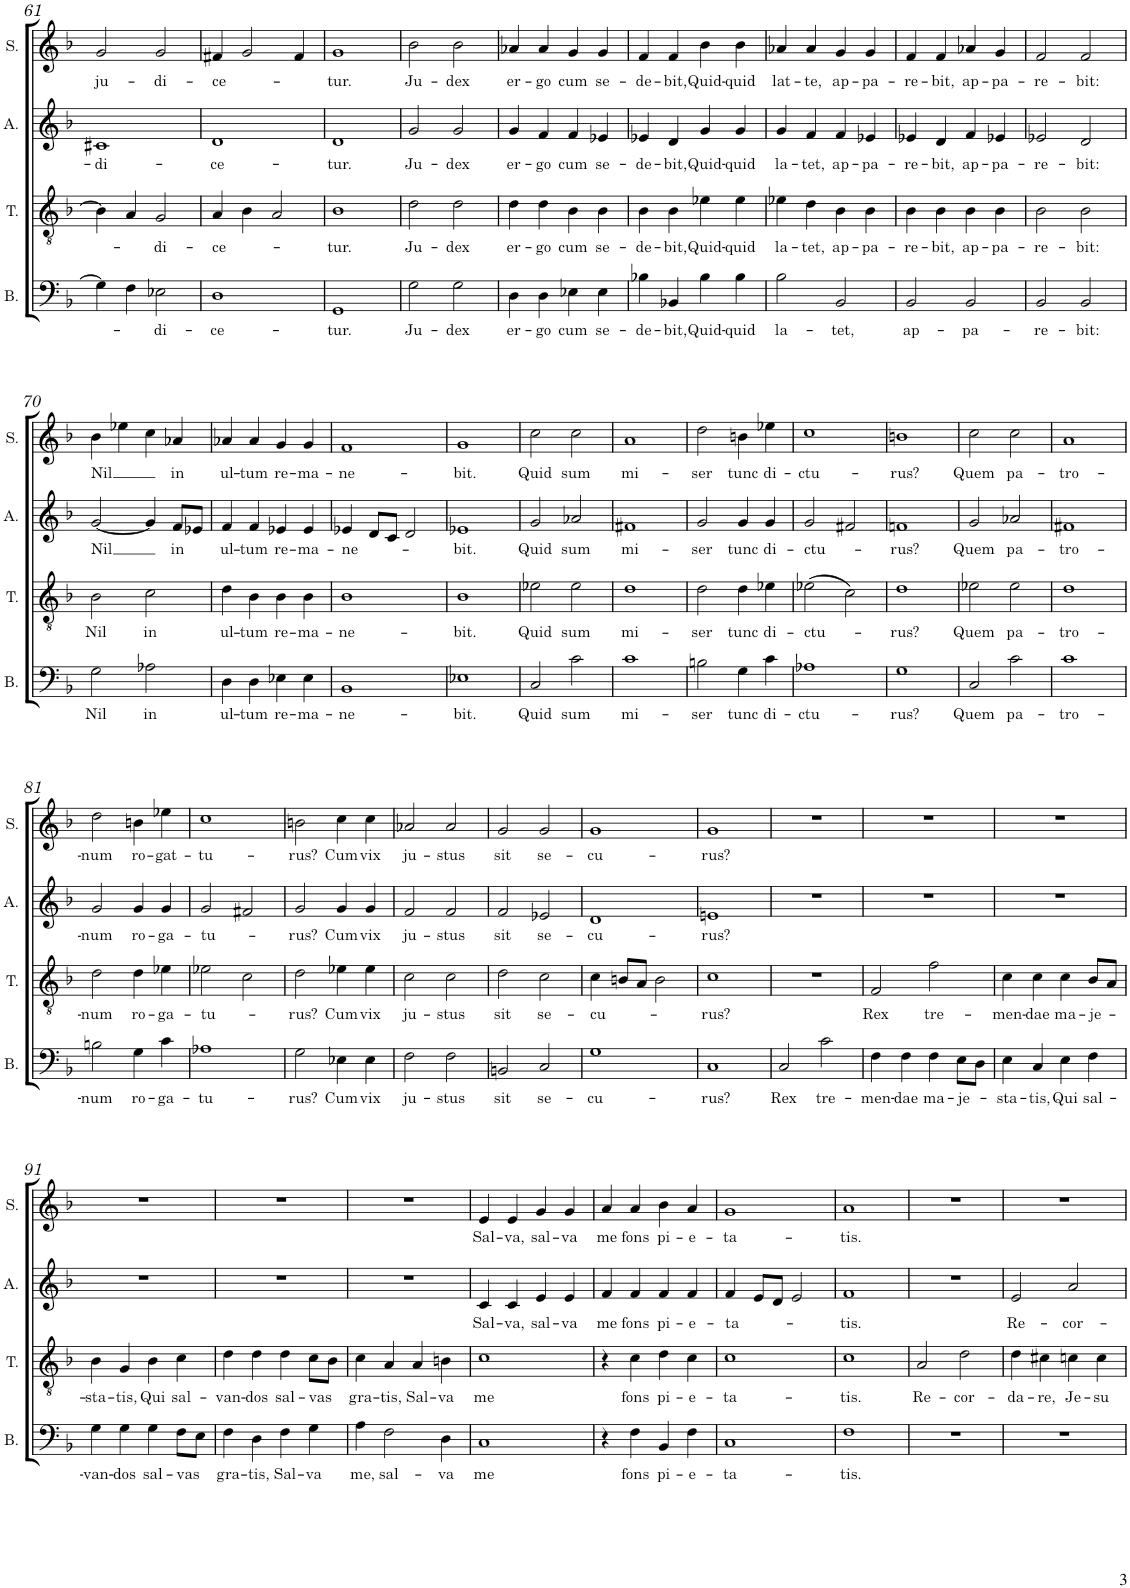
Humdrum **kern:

**kern	**text	**kern	**text	**kern	**text	**kern	**text
*part4	*part4	*part3	*part3	*part2	*part2	*part1	*part1
*staff4	*staff4	*staff3	*staff3	*staff2	*staff2	*staff1	*staff1
*I"Bass	*	*I"Tenor	*	*I"Alt	*	*I"Sopran	*
*I'B.	*	*I'T.	*	*I'A.	*	*I'S.	*
!!LO:PB:g=z
*clefF4	*	*clefGv2	*	*clefG2	*	*clefG2	*
*k[b-]	*	*k[b-]	*	*k[b-]	*	*k[b-]	*
*M2/2	*	*M2/2	*	*M2/2	*	*M2/2	*
*met(c|)	*	*met(c|)	*	*met(c|)	*	*met(c|)	*
=61	=61	=61	=61	=61	=61	=61	=61
!	!	!	!	!	!LO:LY:b	!	!LO:LY:b
4G\]	.	4B-\]	.	1c#X	-di-	2g/	ju-
4F\	.	4A/	.	.	.	.	.
!	!LO:LY:b	!	!LO:LY:b	!	!	!	!LO:LY:b
2E-X\	-di-	2G/	-di-	.	.	2g/	-di-
=62	=62	=62	=62	=62	=62	=62	=62
!	!LO:LY:b	!	!LO:LY:b	!	!LO:LY:b	!	!LO:LY:b
1D	-ce-	4A/	-ce-	1d	-ce-	4f#X/	-ce-
.	.	4B-\	.	.	.	2g/	.
.	.	2A/	.	.	.	.	.
.	.	.	.	.	.	4f#/	.
=63	=63	=63	=63	=63	=63	=63	=63
!	!LO:LY:b	!	!LO:LY:b	!	!LO:LY:b	!	!LO:LY:b
1GG	-tur.	1B-	-tur.	1d	-tur.	1g	-tur.
=64	=64	=64	=64	=64	=64	=64	=64
!	!LO:LY:b	!	!LO:LY:b	!	!LO:LY:b	!	!LO:LY:b
2G\	Ju-	2d\	Ju-	2g/	-Ju-	2b-\	-Ju-
!	!LO:LY:b	!	!LO:LY:b	!	!LO:LY:b	!	!LO:LY:b
2G\	-dex	2d\	-dex	2g/	-dex	2b-\	-dex
=65	=65	=65	=65	=65	=65	=65	=65
!	!LO:LY:b	!	!LO:LY:b	!	!LO:LY:b	!	!LO:LY:b
4D\	er-	4d\	er-	4g/	er-	4a-X/	er-
!	!LO:LY:b	!	!LO:LY:b	!	!LO:LY:b	!	!LO:LY:b
4D\	-go	4d\	-go	4f/	-go	4a-/	-go
!	!LO:LY:b	!	!LO:LY:b	!	!LO:LY:b	!	!LO:LY:b
4E-X\	cum	4B-\	cum	4f/	cum	4g/	cum
!	!LO:LY:b	!	!LO:LY:b	!	!LO:LY:b	!	!LO:LY:b
4E-\	se-	4B-\	se-	4e-X/	se-	4g/	se-
=66	=66	=66	=66	=66	=66	=66	=66
!	!LO:LY:b	!	!LO:LY:b	!	!LO:LY:b	!	!LO:LY:b
4B-X\	-de-	4B-\	-de-	4e-X/	-de-	4f/	-de-
!	!LO:LY:b	!	!LO:LY:b	!	!LO:LY:b	!	!LO:LY:b
4BB-X/	-bit,	4B-\	-bit,	4d/	-bit,	4f/	-bit,
!	!LO:LY:b	!	!LO:LY:b	!	!LO:LY:b	!	!LO:LY:b
4B-\	Quid-	4e-X\	Quid-	4g/	Quid-	4b-\	Quid-
!	!LO:LY:b	!	!LO:LY:b	!	!LO:LY:b	!	!LO:LY:b
4B-\	-quid	4e-\	-quid	4g/	-quid	4b-\	-quid
=67	=67	=67	=67	=67	=67	=67	=67
!	!LO:LY:b	!	!LO:LY:b	!	!LO:LY:b	!	!LO:LY:b
2B-\	la-	4e-X\	la-	4g/	la-	4a-X/	lat-
!	!	!	!LO:LY:b	!	!LO:LY:b	!	!LO:LY:b
.	.	4d\	-tet,	4f/	-tet,	4a-/	-te,
!	!LO:LY:b	!	!LO:LY:b	!	!LO:LY:b	!	!LO:LY:b
2BB-/	-tet,	4B-\	ap-	4f/	ap-	4g/	ap-
!	!	!	!LO:LY:b	!	!LO:LY:b	!	!LO:LY:b
.	.	4B-\	-pa-	4e-X/	-pa-	4g/	-pa-
=68	=68	=68	=68	=68	=68	=68	=68
!	!LO:LY:b	!	!LO:LY:b	!	!LO:LY:b	!	!LO:LY:b
2BB-/	ap-	4B-\	-re-	4e-X/	-re-	4f/	-re-
!	!	!	!LO:LY:b	!	!LO:LY:b	!	!LO:LY:b
.	.	4B-\	-bit,	4d/	-bit,	4f/	-bit,
!	!LO:LY:b	!	!LO:LY:b	!	!LO:LY:b	!	!LO:LY:b
2BB-/	-pa-	4B-\	ap-	4f/	ap-	4a-X/	ap-
!	!	!	!LO:LY:b	!	!LO:LY:b	!	!LO:LY:b
.	.	4B-\	-pa-	4e-X/	-pa-	4g/	-pa-
=69	=69	=69	=69	=69	=69	=69	=69
!	!LO:LY:b	!	!LO:LY:b	!	!LO:LY:b	!	!LO:LY:b
2BB-/	-re-	2B-\	-re-	2e-X/	-re-	2f/	-re-
!	!LO:LY:b	!	!LO:LY:b	!	!LO:LY:b	!	!LO:LY:b
2BB-/	-bit:	2B-\	-bit:	2d/	-bit:	2f/	-bit:
!!LO:LB:g=z
=70	=70	=70	=70	=70	=70	=70	=70
!	!LO:LY:b	!	!LO:LY:b	!	!LO:LY:b	!	!LO:LY:b
2G\	Nil	2B-\	Nil	[2g/	Nil	4b-\	Nil
.	.	.	.	.	.	4ee-X\	.
!	!LO:LY:b	!	!LO:LY:b	!	!	!	!
2A-X\	in	2c\	in	4g/]	.	4cc\	.
!	!	!	!	!	!LO:LY:b	!	!LO:LY:b
.	.	.	.	8f/L	in	4a-X/	in
.	.	.	.	8e-X/J	.	.	.
=71	=71	=71	=71	=71	=71	=71	=71
!	!LO:LY:b	!	!LO:LY:b	!	!LO:LY:b	!	!LO:LY:b
4D\	ul-	4d\	ul-	4f/	ul-	4a-X/	ul-
!	!LO:LY:b	!	!LO:LY:b	!	!LO:LY:b	!	!LO:LY:b
4D\	-tum	4B-\	-tum	4f/	-tum	4a-/	-tum
!	!LO:LY:b	!	!LO:LY:b	!	!LO:LY:b	!	!LO:LY:b
4E-X\	re-	4B-\	re-	4e-X/	re-	4g/	re-
!	!LO:LY:b	!	!LO:LY:b	!	!LO:LY:b	!	!LO:LY:b
4E-\	-ma-	4B-\	-ma-	4e-/	-ma-	4g/	-ma-
=72	=72	=72	=72	=72	=72	=72	=72
!	!LO:LY:b	!	!LO:LY:b	!	!LO:LY:b	!	!LO:LY:b
1BB-	-ne-	1B-	-ne-	4e-X/	-ne-	1f	-ne-
.	.	.	.	8d/L	.	.	.
.	.	.	.	8c/J	.	.	.
.	.	.	.	2d/	.	.	.
=73	=73	=73	=73	=73	=73	=73	=73
!	!LO:LY:b	!	!LO:LY:b	!	!LO:LY:b	!	!LO:LY:b
1E-X	-bit.	1B-	-bit.	1e-X	-bit.	1g	-bit.
=74	=74	=74	=74	=74	=74	=74	=74
!	!LO:LY:b	!	!LO:LY:b	!	!LO:LY:b	!	!LO:LY:b
2C/	Quid	2e-X\	Quid	2g/	Quid	2cc\	Quid
!	!LO:LY:b	!	!LO:LY:b	!	!LO:LY:b	!	!LO:LY:b
2c\	sum	2e-\	sum	2a-X/	sum	2cc\	sum
=75	=75	=75	=75	=75	=75	=75	=75
!	!LO:LY:b	!	!LO:LY:b	!	!LO:LY:b	!	!LO:LY:b
1c	mi-	1d	mi-	1f#X	mi-	1a	mi-
=76	=76	=76	=76	=76	=76	=76	=76
!	!LO:LY:b	!	!LO:LY:b	!	!LO:LY:b	!	!LO:LY:b
2Bn\	-ser	2d\	-ser	2g/	-ser	2dd\	-ser
!	!LO:LY:b	!	!LO:LY:b	!	!LO:LY:b	!	!LO:LY:b
4G\	tunc	4d\	tunc	4g/	tunc	4bn\	tunc
!	!LO:LY:b	!	!LO:LY:b	!	!LO:LY:b	!	!LO:LY:b
4c\	di-	4e-X\	di-	4g/	di-	4ee-X\	di-
=77	=77	=77	=77	=77	=77	=77	=77
!	!LO:LY:b	!	!LO:LY:b	!	!LO:LY:b	!	!LO:LY:b
1A-X	-ctu-	(2e-X\	-ctu-	2g/	-ctu-	1cc	-ctu-
.	.	2c\)	.	2f#X/	.	.	.
=78	=78	=78	=78	=78	=78	=78	=78
!	!LO:LY:b	!	!LO:LY:b	!	!LO:LY:b	!	!LO:LY:b
1G	-rus?	1d	-rus?	1fn	-rus?	1bn	-rus?
=79	=79	=79	=79	=79	=79	=79	=79
!	!LO:LY:b	!	!LO:LY:b	!	!LO:LY:b	!	!LO:LY:b
2C/	Quem	2e-X\	Quem	2g/	Quem	2cc\	Quem
!	!LO:LY:b	!	!LO:LY:b	!	!LO:LY:b	!	!LO:LY:b
2c\	pa-	2e-\	pa-	2a-X/	pa-	2cc\	pa-
=80	=80	=80	=80	=80	=80	=80	=80
!	!LO:LY:b	!	!LO:LY:b	!	!LO:LY:b	!	!LO:LY:b
1c	-tro-	1d	-tro-	1f#X	-tro-	1a	-tro-
!!LO:LB:g=z
=81	=81	=81	=81	=81	=81	=81	=81
!	!LO:LY:b	!	!LO:LY:b	!	!LO:LY:b	!	!LO:LY:b
2Bn\	-num	2d\	-num	2g/	-num	2dd\	-num
!	!LO:LY:b	!	!LO:LY:b	!	!LO:LY:b	!	!LO:LY:b
4G\	ro-	4d\	ro-	4g/	ro-	4bn\	ro-
!	!LO:LY:b	!	!LO:LY:b	!	!LO:LY:b	!	!LO:LY:b
4c\	-ga-	4e-X\	-ga-	4g/	-ga-	4ee-X\	-gat-
=82	=82	=82	=82	=82	=82	=82	=82
!	!LO:LY:b	!	!LO:LY:b	!	!LO:LY:b	!	!LO:LY:b
1A-X	-tu-	2e-X\	-tu-	2g/	-tu-	1cc	-tu-
.	.	2c\	.	2f#X/	.	.	.
=83	=83	=83	=83	=83	=83	=83	=83
!	!LO:LY:b	!	!LO:LY:b	!	!LO:LY:b	!	!LO:LY:b
2G\	-rus?	2d\	-rus?	2g/	-rus?	2bn\	-rus?
!	!LO:LY:b	!	!LO:LY:b	!	!LO:LY:b	!	!LO:LY:b
4E-X\	Cum	4e-X\	Cum	4g/	Cum	4cc\	Cum
!	!LO:LY:b	!	!LO:LY:b	!	!LO:LY:b	!	!LO:LY:b
4E-\	vix	4e-\	vix	4g/	vix	4cc\	vix
=84	=84	=84	=84	=84	=84	=84	=84
!	!LO:LY:b	!	!LO:LY:b	!	!LO:LY:b	!	!LO:LY:b
2F\	ju-	2c\	ju-	2f/	ju-	2a-X/	ju-
!	!LO:LY:b	!	!LO:LY:b	!	!LO:LY:b	!	!LO:LY:b
2F\	-stus	2c\	-stus	2f/	-stus	2a-/	-stus
=85	=85	=85	=85	=85	=85	=85	=85
!	!LO:LY:b	!	!LO:LY:b	!	!LO:LY:b	!	!LO:LY:b
2BBn/	sit	2d\	sit	2f/	sit	2g/	sit
!	!LO:LY:b	!	!LO:LY:b	!	!LO:LY:b	!	!LO:LY:b
2C/	se-	2c\	se-	2e-X/	se-	2g/	se-
=86	=86	=86	=86	=86	=86	=86	=86
!	!LO:LY:b	!	!LO:LY:b	!	!LO:LY:b	!	!LO:LY:b
1G	-cu-	4c\	-cu-	1d	-cu-	1g	-cu-
.	.	8Bn/L	.	.	.	.	.
.	.	8A/J	.	.	.	.	.
.	.	2B\	.	.	.	.	.
=87	=87	=87	=87	=87	=87	=87	=87
!	!LO:LY:b	!	!LO:LY:b	!	!LO:LY:b	!	!LO:LY:b
1C	-rus?	1c	-rus?	1en	-rus?	1g	-rus?
=88	=88	=88	=88	=88	=88	=88	=88
!	!LO:LY:b	!	!	!	!	!	!
2C/	Rex	1r	.	1r	.	1r	.
!	!LO:LY:b	!	!	!	!	!	!
2c\	tre-	.	.	.	.	.	.
=89	=89	=89	=89	=89	=89	=89	=89
!	!LO:LY:b	!	!LO:LY:b	!	!	!	!
4F\	-men-	2F/	Rex	1r	.	1r	.
!	!LO:LY:b	!	!	!	!	!	!
4F\	-dae	.	.	.	.	.	.
!	!LO:LY:b	!	!LO:LY:b	!	!	!	!
4F\	ma-	2f\	tre-	.	.	.	.
!	!LO:LY:b	!	!	!	!	!	!
8E\L	-je-	.	.	.	.	.	.
8D\J	.	.	.	.	.	.	.
=90	=90	=90	=90	=90	=90	=90	=90
!	!LO:LY:b	!	!LO:LY:b	!	!	!	!
4E\	-sta-	4c\	-men-	1r	.	1r	.
!	!LO:LY:b	!	!LO:LY:b	!	!	!	!
4C/	-tis,	4c\	-dae	.	.	.	.
!	!LO:LY:b	!	!LO:LY:b	!	!	!	!
4E\	Qui	4c\	ma-	.	.	.	.
!	!LO:LY:b	!	!LO:LY:b	!	!	!	!
4F\	sal-	8B-/L	-je-	.	.	.	.
.	.	8A/J	.	.	.	.	.
!!LO:LB:g=z
=91	=91	=91	=91	=91	=91	=91	=91
!	!LO:LY:b	!	!LO:LY:b	!	!	!	!
4G\	-van-	4B-\	-sta-	1r	.	1r	.
!	!LO:LY:b	!	!LO:LY:b	!	!	!	!
4G\	-dos	4G/	-tis,	.	.	.	.
!	!LO:LY:b	!	!LO:LY:b	!	!	!	!
4G\	sal-	4B-\	Qui	.	.	.	.
!	!LO:LY:b	!	!LO:LY:b	!	!	!	!
8F\L	-vas	4c\	sal-	.	.	.	.
8E\J	.	.	.	.	.	.	.
=92	=92	=92	=92	=92	=92	=92	=92
!	!LO:LY:b	!	!LO:LY:b	!	!	!	!
4F\	gra-	4d\	-van-	1r	.	1r	.
!	!LO:LY:b	!	!LO:LY:b	!	!	!	!
4D\	-tis,	4d\	-dos	.	.	.	.
!	!LO:LY:b	!	!LO:LY:b	!	!	!	!
4F\	Sal-	4d\	sal-	.	.	.	.
!	!LO:LY:b	!	!LO:LY:b	!	!	!	!
4G\	-va	8c\L	-vas	.	.	.	.
.	.	8B-\J	.	.	.	.	.
=93	=93	=93	=93	=93	=93	=93	=93
!	!LO:LY:b	!	!LO:LY:b	!	!	!	!
4A\	me,	4c\	gra-	1r	.	1r	.
!	!LO:LY:b	!	!LO:LY:b	!	!	!	!
2F\	sal-	4A/	-tis,	.	.	.	.
!	!	!	!LO:LY:b	!	!	!	!
.	.	4A/	Sal-	.	.	.	.
!	!LO:LY:b	!	!LO:LY:b	!	!	!	!
4D\	-va	4Bn\	-va	.	.	.	.
=94	=94	=94	=94	=94	=94	=94	=94
!	!LO:LY:b	!	!LO:LY:b	!	!LO:LY:b	!	!LO:LY:b
1C	me	1c	me	4c/	Sal-	4e/	Sal-
!	!	!	!	!	!LO:LY:b	!	!LO:LY:b
.	.	.	.	4c/	-va,	4e/	-va,
!	!	!	!	!	!LO:LY:b	!	!LO:LY:b
.	.	.	.	4e/	sal-	4g/	sal-
!	!	!	!	!	!LO:LY:b	!	!LO:LY:b
.	.	.	.	4e/	-va	4g/	-va
=95	=95	=95	=95	=95	=95	=95	=95
!	!	!	!	!	!LO:LY:b	!	!LO:LY:b
4r	.	4r	.	4f/	me	4a/	me
!	!LO:LY:b	!	!LO:LY:b	!	!LO:LY:b	!	!LO:LY:b
4F\	fons	4c\	fons	4f/	fons	4a/	fons
!	!LO:LY:b	!	!LO:LY:b	!	!LO:LY:b	!	!LO:LY:b
4BB-/	pi-	4d\	pi-	4f/	pi-	4b-\	pi-
!	!LO:LY:b	!	!LO:LY:b	!	!LO:LY:b	!	!LO:LY:b
4F\	-e-	4c\	-e-	4f/	-e-	4a/	-e-
=96	=96	=96	=96	=96	=96	=96	=96
!	!LO:LY:b	!	!LO:LY:b	!	!LO:LY:b	!	!LO:LY:b
1C	-ta-	1c	-ta-	4f/	-ta-	1g	-ta-
.	.	.	.	8e/L	.	.	.
.	.	.	.	8d/J	.	.	.
.	.	.	.	2e/	.	.	.
=97	=97	=97	=97	=97	=97	=97	=97
!	!LO:LY:b	!	!LO:LY:b	!	!LO:LY:b	!	!LO:LY:b
1F	-tis.	1c	-tis.	1f	-tis.	1a	-tis.
=98	=98	=98	=98	=98	=98	=98	=98
!	!	!	!LO:LY:b	!	!	!	!
1r	.	2A/	Re-	1r	.	1r	.
!	!	!	!LO:LY:b	!	!	!	!
.	.	2d\	-cor-	.	.	.	.
=99	=99	=99	=99	=99	=99	=99	=99
!	!	!	!LO:LY:b	!	!LO:LY:b	!	!
1r	.	4d\	-da-	2e/	Re-	1r	.
!	!	!	!LO:LY:b	!	!	!	!
.	.	4c#X\	-re,	.	.	.	.
!	!	!	!LO:LY:b	!	!LO:LY:b	!	!
.	.	4cn\	Je-	2a/	-cor-	.	.
!	!	!	!LO:LY:b	!	!	!	!
.	.	4c\	-su	.	.	.	.
=	=	=	=	=	=	=	=
*-	*-	*-	*-	*-	*-	*-	*-
